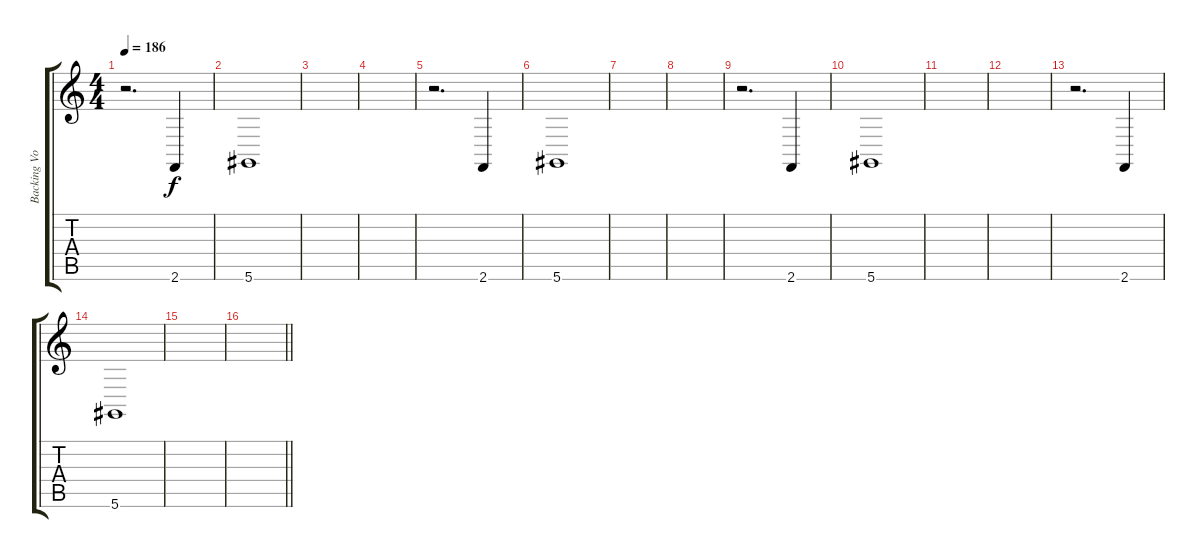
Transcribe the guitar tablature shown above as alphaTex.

\track ("Backing Voclas" "Backing Vo") {instrument fx5brightness}
\staff {score tabs}
\tuning (Eb4 Bb3 Gb3 Db3 Ab2 Eb2) {hide}
\ts (4 4)
\section ("" "")
\tempo 186
\clef g2
\ks c
r.2{d dy f} 2.6.4 |
5.6.1 |
|
|
r.2{d} 2.6.4 |
5.6.1 |
|
|
r.2{d} 2.6.4 |
5.6.1 |
|
|
r.2{d} 2.6.4 |
5.6.1 |
|
\barLineRight lightlight
